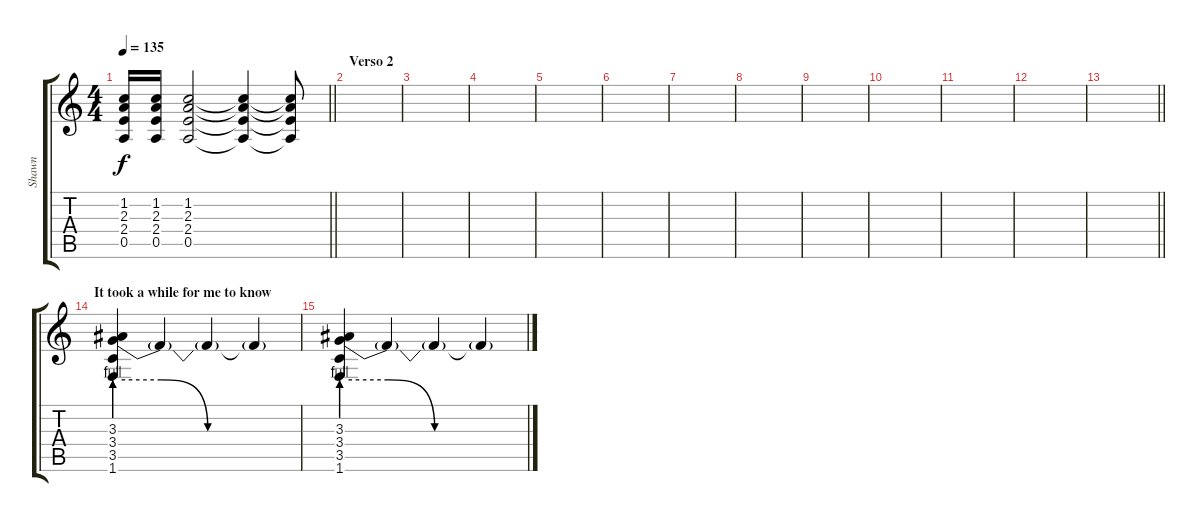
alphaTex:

\track ("Shawn" "Shawn") {instrument electricguitarclean}
\staff {score tabs}
\tuning (E4 B3 G3 D3 A2 E2) {hide}
\ts (4 4)
\tempo 135
\clef g2
\barLineRight lightlight
\ks c
(1.2 2.3 2.4 0.5).16{dy f} (1.2 2.3 2.4 0.5).16 (1.2 2.3 2.4 0.5).2 (1.2{t} 2.3{t} 2.4{t} 0.5{t}).4 (1.2{t} 2.3{t} 2.4{t} 0.5{t}).8 |
\section ("" "Verso 2")
|
|
|
|
|
|
|
|
|
|
|
\barLineRight lightlight
|
\section ("" "It took a while for me to know")
(3.3 3.4{be (custom 0 4 15 4 30 0 60 0)} 3.5 1.6).4{instrument electricguitarclean} 3.4{t}.4 3.4{t}.4 3.4{t}.4 |
(3.3 3.4{be (custom 0 4 15 4 30 0 60 0)} 3.5 1.6).4{instrument electricguitarclean} 3.4{t}.4 3.4{t}.4 3.4{t}.4
